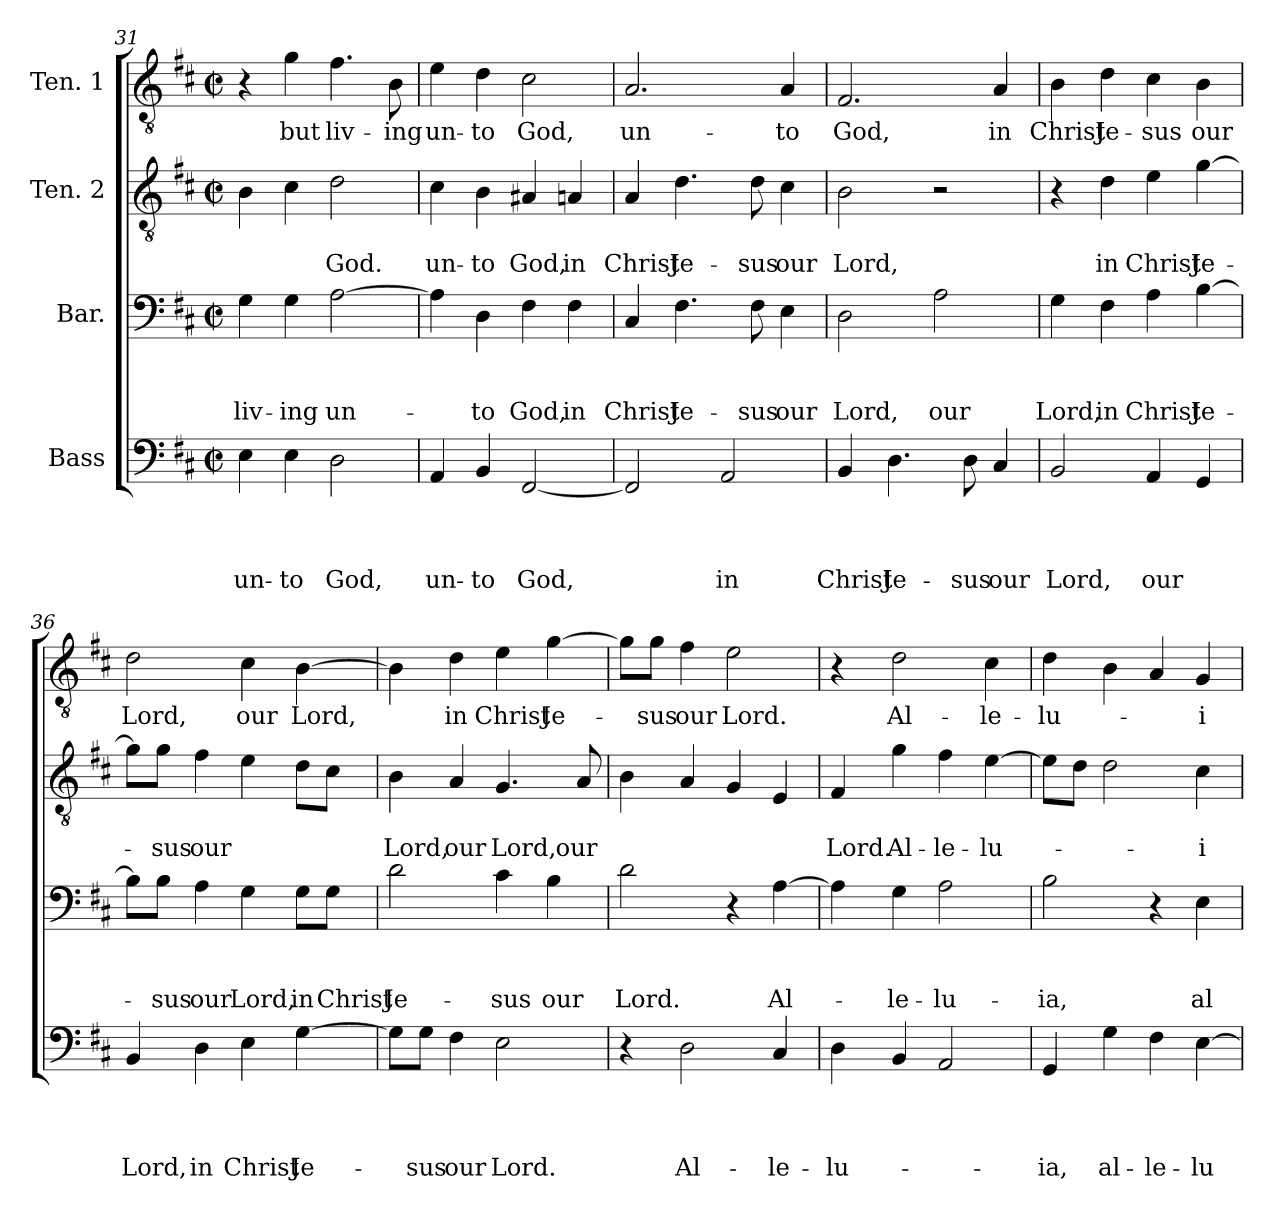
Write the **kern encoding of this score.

**kern	**text	**text	**text	**text	**kern	**text	**text	**text	**kern	**text	**text	**kern	**text
*part4	*part4	*part4	*part4	*part4	*part3	*part3	*part3	*part3	*part2	*part2	*part2	*part1	*part1
*staff4	*staff4	*staff4	*staff4	*staff4	*staff3	*staff3	*staff3	*staff3	*staff2	*staff2	*staff2	*staff1	*staff1
*I"Bass	*	*	*	*	*I"Bar.	*	*	*	*I"Ten. 2	*	*	*I"Ten. 1	*
*clefF4	*	*	*	*	*clefF4	*	*	*	*clefGv2	*	*	*clefGv2	*
*k[f#c#]	*	*	*	*	*k[f#c#]	*	*	*	*k[f#c#]	*	*	*k[f#c#]	*
*D:	*	*	*	*	*D:	*	*	*	*D:	*	*	*D:	*
*M2/2	*	*	*	*	*M2/2	*	*	*	*M2/2	*	*	*M2/2	*
*met(c|)	*	*	*	*	*met(c|)	*	*	*	*met(c|)	*	*	*met(c|)	*
=31	=31	=31	=31	=31	=31	=31	=31	=31	=31	=31	=31	=31	=31
!	!	!	!	!LO:LY:b	!	!	!	!LO:LY:b	!	!	!	!	!
4E\	.	.	.	un-	4G\	.	.	liv-	4B\	.	.	4r	.
!	!	!	!	!LO:LY:b:rj	!	!	!	!LO:LY:b:rj	!	!	!	!	!LO:LY:b
4E\	.	.	.	-to	4G\	.	.	-ing	4c#\	.	.	4g\	but
!	!	!	!	!LO:LY:b	!	!	!	!LO:LY:b	!	!	!LO:LY:b	!	!LO:LY:b
2D\	.	.	.	God,	[<2A\	.	.	un-	2d\	.	God.	4.f#\	liv-
!	!	!	!	!	!	!	!	!	!	!	!	!	!LO:LY:b:rj
.	.	.	.	.	.	.	.	.	.	.	.	8B\	-ing
!!LO:LB:g=z
=32	=32	=32	=32	=32	=32	=32	=32	=32	=32	=32	=32	=32	=32
!	!	!	!	!LO:LY:b	!	!	!	!	!	!	!LO:LY:b	!	!LO:LY:b
4AA/	.	.	.	un-	4A\]	.	.	.	4c#\	.	un-	4e\	un-
!	!	!	!	!LO:LY:b	!	!	!	!LO:LY:b	!	!	!LO:LY:b	!	!LO:LY:b
4BB/	.	.	.	-to	4D\	.	.	-to	4B\	.	-to	4d\	-to
!	!	!	!	!LO:LY:b	!	!	!	!LO:LY:b	!	!	!LO:LY:b	!	!LO:LY:b
[<2FF#/	.	.	.	God,	4F#\	.	.	God,	4A#X/	.	God,	2c#\	God,
!	!	!	!	!	!	!	!	!LO:LY:b	!	!	!LO:LY:b	!	!
.	.	.	.	.	4F#\	.	.	in	4An/	.	in	.	.
=33	=33	=33	=33	=33	=33	=33	=33	=33	=33	=33	=33	=33	=33
!	!	!	!	!	!	!	!	!LO:LY:b	!	!	!LO:LY:b	!	!LO:LY:b
2FF#/]	.	.	.	.	4C#/	.	.	Christ	4A/	.	Christ	2.A/	un-
!	!	!	!	!	!	!	!	!LO:LY:b	!	!	!LO:LY:b	!	!
.	.	.	.	.	4.F#\	.	.	Je-	4.d\	.	Je-	.	.
!	!	!	!	!LO:LY:b	!	!	!	!	!	!	!	!	!
2AA/	.	.	.	in	.	.	.	.	.	.	.	.	.
!	!	!	!	!	!	!	!	!LO:LY:b	!	!	!LO:LY:b	!	!
.	.	.	.	.	8F#\	.	.	-sus	8d\	.	-sus	.	.
!	!	!	!	!	!	!	!	!LO:LY:b	!	!	!LO:LY:b	!	!LO:LY:b
.	.	.	.	.	4E\	.	.	our	4c#\	.	our	4A/	-to
=34	=34	=34	=34	=34	=34	=34	=34	=34	=34	=34	=34	=34	=34
!	!	!	!	!LO:LY:b	!	!	!	!LO:LY:b	!	!	!LO:LY:b	!	!LO:LY:b
4BB/	.	.	.	Christ	2D\	.	.	Lord,	2B\	.	Lord,	2.F#/	God,
!	!	!	!	!LO:LY:b	!	!	!	!	!	!	!	!	!
4.D\	.	.	.	Je-	.	.	.	.	.	.	.	.	.
!	!	!	!	!	!	!	!	!LO:LY:b	!	!	!	!	!
.	.	.	.	.	2A\	.	.	our	2r	.	.	.	.
!	!	!	!	!LO:LY:b	!	!	!	!	!	!	!	!	!
8D\	.	.	.	-sus	.	.	.	.	.	.	.	.	.
!	!	!	!	!LO:LY:b	!	!	!	!	!	!	!	!	!LO:LY:b
4C#/	.	.	.	our	.	.	.	.	.	.	.	4A/	in
=35	=35	=35	=35	=35	=35	=35	=35	=35	=35	=35	=35	=35	=35
!	!	!	!	!LO:LY:b	!	!	!	!LO:LY:b	!	!	!	!	!LO:LY:b
2BB/	.	.	.	Lord,	4G\	.	.	Lord,	4r	.	.	4B\	Christ
!	!	!	!	!	!	!	!	!LO:LY:b	!	!	!LO:LY:b	!	!LO:LY:b
.	.	.	.	.	4F#\	.	.	in	4d\	.	in	4d\	Je-
!	!	!	!	!LO:LY:b	!	!	!	!LO:LY:b	!	!	!LO:LY:b	!	!LO:LY:b
4AA/	.	.	.	our	4A\	.	.	Christ	4e\	.	Christ	4c#\	-sus
!	!	!	!	!	!	!	!	!LO:LY:b	!	!	!LO:LY:b	!	!LO:LY:b
4GG/	.	.	.	.	[>4B\	.	.	Je-	[>4g\	.	Je-	4B\	our
=36	=36	=36	=36	=36	=36	=36	=36	=36	=36	=36	=36	=36	=36
!	!	!	!	!LO:LY:b	!	!	!	!	!	!	!	!	!LO:LY:b
4BB/	.	.	.	Lord,	8B\L]	.	.	.	8g\L]	.	.	2d\	Lord,
!	!	!	!	!	!	!	!	!LO:LY:b	!	!	!LO:LY:b	!	!
.	.	.	.	.	8B\J	.	.	-sus	8g\J	.	-sus	.	.
!	!	!	!	!LO:LY:b	!	!	!	!LO:LY:b	!	!	!LO:LY:b	!	!
4D\	.	.	.	in	4A\	.	.	our	4f#\	.	our	.	.
!	!	!	!	!LO:LY:b	!	!	!	!LO:LY:b	!	!	!	!	!LO:LY:b
4E\	.	.	.	Christ	4G\	.	.	Lord,	4e\	.	.	4c#\	our
!	!	!	!	!LO:LY:b	!	!	!	!LO:LY:b	!	!	!	!	!LO:LY:b
[>4G\	.	.	.	Je-	8G\L	.	.	in	8d\L	.	.	[>4B\	Lord,
!	!	!	!	!	!	!	!	!LO:LY:b	!	!	!	!	!
.	.	.	.	.	8G\J	.	.	Christ	8c#\J	.	.	.	.
!!LO:PB:g=z
=37	=37	=37	=37	=37	=37	=37	=37	=37	=37	=37	=37	=37	=37
!	!	!	!	!	!	!	!	!LO:LY:b	!	!	!LO:LY:b	!	!
8G\L]	.	.	.	.	2d\	.	.	Je-	4B\	.	Lord,	4B\]	.
!	!	!	!	!LO:LY:b	!	!	!	!	!	!	!	!	!
8G\J	.	.	.	-sus	.	.	.	.	.	.	.	.	.
!	!	!	!	!LO:LY:b	!	!	!	!	!	!	!LO:LY:b	!	!LO:LY:b
4F#\	.	.	.	our	.	.	.	.	4A/	.	our	4d\	in
!	!	!	!	!LO:LY:b	!	!	!	!LO:LY:b	!	!	!LO:LY:b	!	!LO:LY:b
2E\	.	.	.	Lord.	4c#\	.	.	-sus	4.G/	.	Lord,	4e\	Christ
!	!	!	!	!	!	!	!	!LO:LY:b	!	!	!	!	!LO:LY:b
.	.	.	.	.	4B\	.	.	our	.	.	.	[>4g\	Je-
!	!	!	!	!	!	!	!	!	!	!	!LO:LY:b	!	!
.	.	.	.	.	.	.	.	.	8A/	.	our	.	.
=38	=38	=38	=38	=38	=38	=38	=38	=38	=38	=38	=38	=38	=38
!	!	!	!	!	!	!	!	!LO:LY:b	!	!	!	!	!
4r	.	.	.	.	2d\	.	.	Lord.	4B\	.	.	8g\L]	.
!	!	!	!	!	!	!	!	!	!	!	!	!	!LO:LY:b
.	.	.	.	.	.	.	.	.	.	.	.	8g\J	-sus
!	!	!	!	!LO:LY:b	!	!	!	!	!	!	!	!	!LO:LY:b
2D\	.	.	.	Al-	.	.	.	.	4A/	.	.	4f#\	our
!	!	!	!	!	!	!	!	!	!	!	!	!	!LO:LY:b
.	.	.	.	.	4r	.	.	.	4G/	.	.	2e\	Lord.
!	!	!	!	!LO:LY:b	!	!	!	!LO:LY:b	!	!	!	!	!
4C#/	.	.	.	-le-	[>4A\	.	.	Al-	4E/	.	.	.	.
=39	=39	=39	=39	=39	=39	=39	=39	=39	=39	=39	=39	=39	=39
!	!	!	!	!LO:LY:b	!	!	!	!	!	!	!LO:LY:b	!	!
4D\	.	.	.	-lu-	4A\]	.	.	.	4F#/	.	Lord.	4r	.
!	!	!	!	!	!	!	!	!LO:LY:b	!	!	!LO:LY:b	!	!LO:LY:b
4BB/	.	.	.	.	4G\	.	.	-le-	4g\	.	Al-	2d\	Al-
!	!	!	!	!	!	!	!	!LO:LY:b	!	!	!LO:LY:b:rj	!	!
2AA/	.	.	.	.	2A\	.	.	-lu-	4f#\	.	-le-	.	.
!	!	!	!	!	!	!	!	!	!	!	!LO:LY:b	!	!LO:LY:b
.	.	.	.	.	.	.	.	.	[>4e\	.	-lu-	4c#\	-le-
=40	=40	=40	=40	=40	=40	=40	=40	=40	=40	=40	=40	=40	=40
!	!	!	!	!LO:LY:b	!	!	!	!LO:LY:b	!	!	!	!	!LO:LY:b
4GG/	.	.	.	-ia,	2B\	.	.	-ia,	8e\L]	.	.	4d\	-lu-
.	.	.	.	.	.	.	.	.	8d\J	.	.	.	.
!	!	!	!	!LO:LY:b	!	!	!	!	!	!	!	!	!
4G\	.	.	.	al-	.	.	.	.	2d\	.	.	4B\	.
!	!	!	!	!LO:LY:b	!	!	!	!	!	!	!	!	!
4F#\	.	.	.	-le-	4r	.	.	.	.	.	.	4A/	.
!	!	!	!	!LO:LY:b	!	!	!	!LO:LY:b	!	!	!LO:LY:b	!	!LO:LY:b
[>4E\	.	.	.	-lu-	4E\	.	.	al-	4c#\	.	-i-	4G/	-i-
=	=	=	=	=	=	=	=	=	=	=	=	=	=
*-	*-	*-	*-	*-	*-	*-	*-	*-	*-	*-	*-	*-	*-
